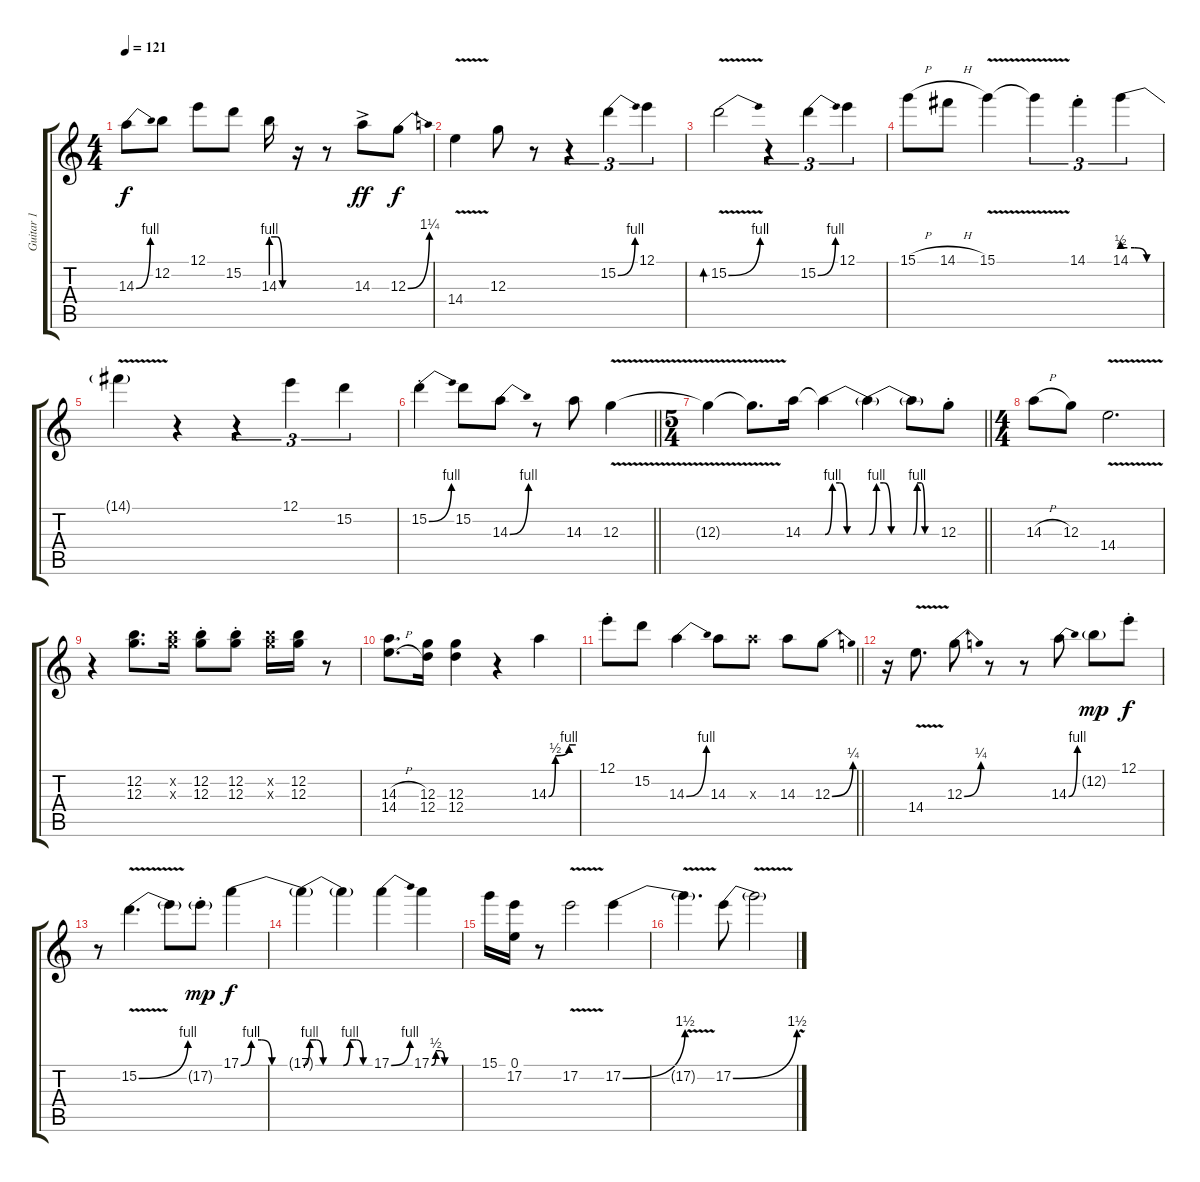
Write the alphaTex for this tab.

\track ("Guitar 1" "Guitar 1") {instrument distortionguitar}
\staff {score tabs}
\tuning (E4 B3 G3 D3 A2 E2) {hide}
\ts (4 4)
\tempo 121
\clef g2
\ks c
14.3{be (bend 0 0 60 4)}.8{dy f} 12.2.8 12.1.8 15.2.8 14.3{be (custom 0 4 20 4 40 0 60 0)}.16 r.16 r.8 14.3{ac}.8{dy ff} 12.3{be (bend 0 0 60 5)}.8{dy f} |
14.4{v}.4 12.3.8 r.8 r.4{tu (3 2)} 15.2{be (bend 0 0 60 4)}.4{tu (3 2)} 12.1.4{tu (3 2)} |
15.2{be (bend 0 0 60 4) v}.2{bd 60} r.4{tu (3 2)} 15.2{be (bend 0 0 60 4)}.4{tu (3 2)} 12.1.4{tu (3 2)} |
15.1{h}.8 14.1{h}.8 15.1{v}.4 15.1{t}.4{tu (3 2)} 14.1{st}.4{tu (3 2)} 14.1{be (custom 0 2 20 2 40 0 60 0)}.4{tu (3 2)} |
14.1{v t}.4 r.4 r.4{tu (3 2)} 12.1.4{tu (3 2)} 15.2.4{tu (3 2)} |
\barLineRight lightlight
15.2{be (bend 0 0 60 4) st}.4 15.2.8 14.3{be (bend 0 0 60 4)}.8 r.8 14.3.8 12.3{v}.4 |
\ts (5 4)
\barLineRight lightlight
12.3{v t}.4 12.3{t}.8{d} 14.3.16 14.3{be (custom 0 0 10 4 20 4 30 0 60 0) t}.4 14.3{be (custom 0 0 10 4 20 4 30 0 60 0) t}.4 14.3{be (custom 0 0 10 4 20 4 30 0 60 0) t}.8 12.3{st}.8 |
\ts (4 4)
14.3{h}.8 12.3.8 14.4{v}.2{d} |
r.4 (12.2 12.3).8{d} (12.2{x} 12.3{x}).16 (12.2{st} 12.3{st}).8 (12.2{st} 12.3{st}).8 (12.2{x} 12.3{x}).16 (12.2 12.3).16 r.8 |
(14.3{h} 14.4{h}).8{d} (12.3 12.4).16 (12.3 12.4).4 r.4 14.3{be (custom 0 0 15 2 45 4 60 4)}.4 |
\barLineRight lightlight
12.1{st}.8 15.2.8 14.3{be (bend 0 0 60 4)}.4 14.3.8 14.3{x}.8 14.3.8 12.3{be (bend 0 0 60 1)}.8 |
r.16 14.4{v}.8{d} 12.3{be (bend 0 0 60 1)}.8 r.8 r.8 14.3{be (bend 0 0 60 4)}.8 12.2{g}.8{dy mp} 12.1{st}.8{dy f} |
r.8 15.2{be (bend 0 0 60 4) v}.4{d} 15.2{t}.8 17.2{g st}.8{dy mp} 17.1{be (custom 0 0 10 4 20 4 30 0 60 0)}.4{dy f} |
17.1{be (custom 0 0 10 4 20 4 30 0 60 0) t}.4 17.1{be (custom 0 0 15 4 30 4 45 0 60 0) t}.4 17.1{be (bend 0 0 60 4)}.4 17.1{be (custom 0 0 10 2 20 2 30 0 60 0)}.4 |
15.1.16 (0.1 17.2).16 r.8 17.2{v}.2 17.2{be (bend 0 0 60 6)}.4 |
17.2{v t}.4{d} 17.2{be (bend 0 0 60 6)}.8 17.2{v t}.2
